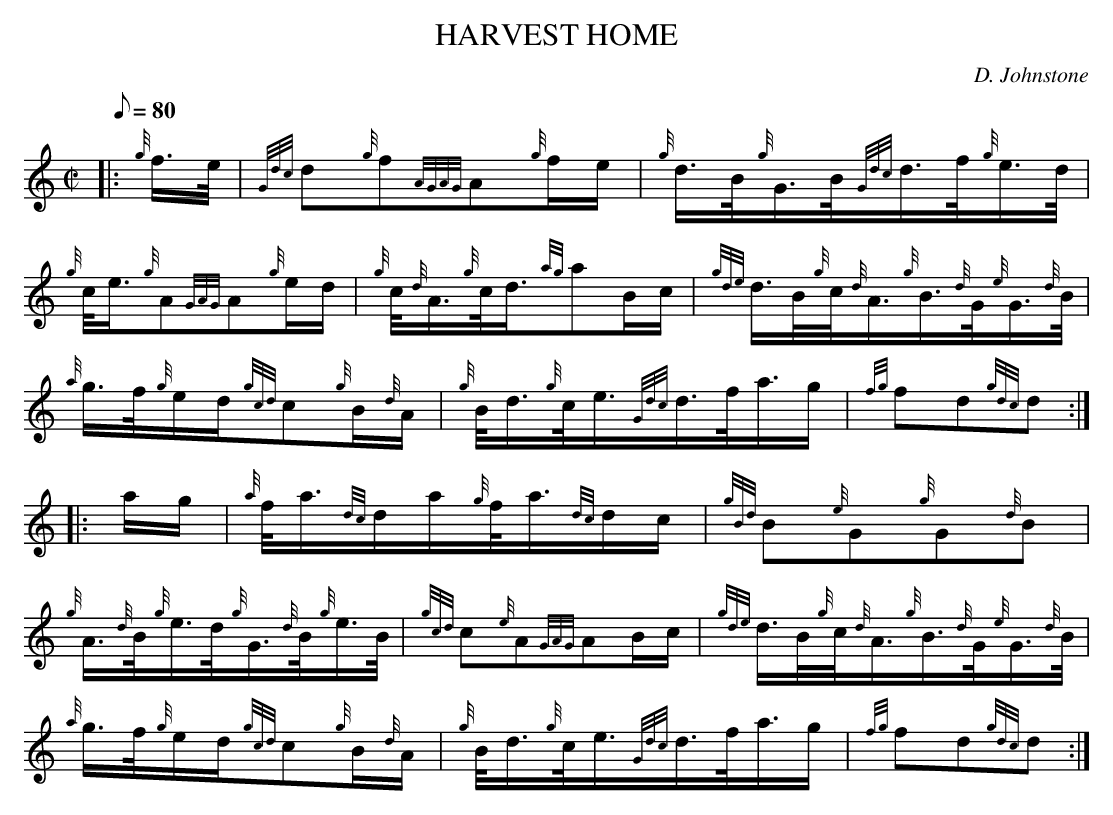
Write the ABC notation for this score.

X:1
T:HARVEST HOME
M:C|
L:1/8
Q:80
C:D. Johnstone
K:HP
|: {g}f3/4e/4 | \
{Gdc}d{g}f{AGAG}A{g}f/2e/2 | \
{g}d3/4B/4{g}G3/4B/4{Gdc}d3/4f/4{g}e3/4d/4 |
{g}c/4e3/4{g}A{GAG}A{g}e/2d/2 | \
{g}c/4{d}A3/4{g}c/4d3/4{ag}aB/2c/2 | \
{gde}d3/4B/4{g}c/4{d}A3/4{g}B3/4{d}G/4{e}G3/4{d}B/4 |
{a}g3/4f/4{g}e/2d/2{gcd}c{g}B/2{d}A/2 | \
{g}B/4d3/4{g}c/4e3/4{Gdc}d3/4f/4a3/4g/2 | \
{fg}fd{gdc}d ::
a/2g/2 | \
{a}f/4a3/4{dc}d/2a/2{g}f/4a3/4{dc}d/2c/2 | \
{gBd}B{e}G{g}G{d}B |
{g}A3/4{d}B/4{g}e3/4d/4{g}G3/4{d}B/4{g}e3/4B/4 | \
{gcd}c{e}A{GAG}AB/2c/2 | \
{gde}d3/4B/4{g}c/4{d}A3/4{g}B3/4{d}G/4{e}G3/4{d}B/4 |
{a}g3/4f/4{g}e/2d/2{gcd}c{g}B/2{d}A/2 | \
{g}B/4d3/4{g}c/4e3/4{Gdc}d3/4f/4a3/4g/2 | \
{fg}fd{gdc}d :|
